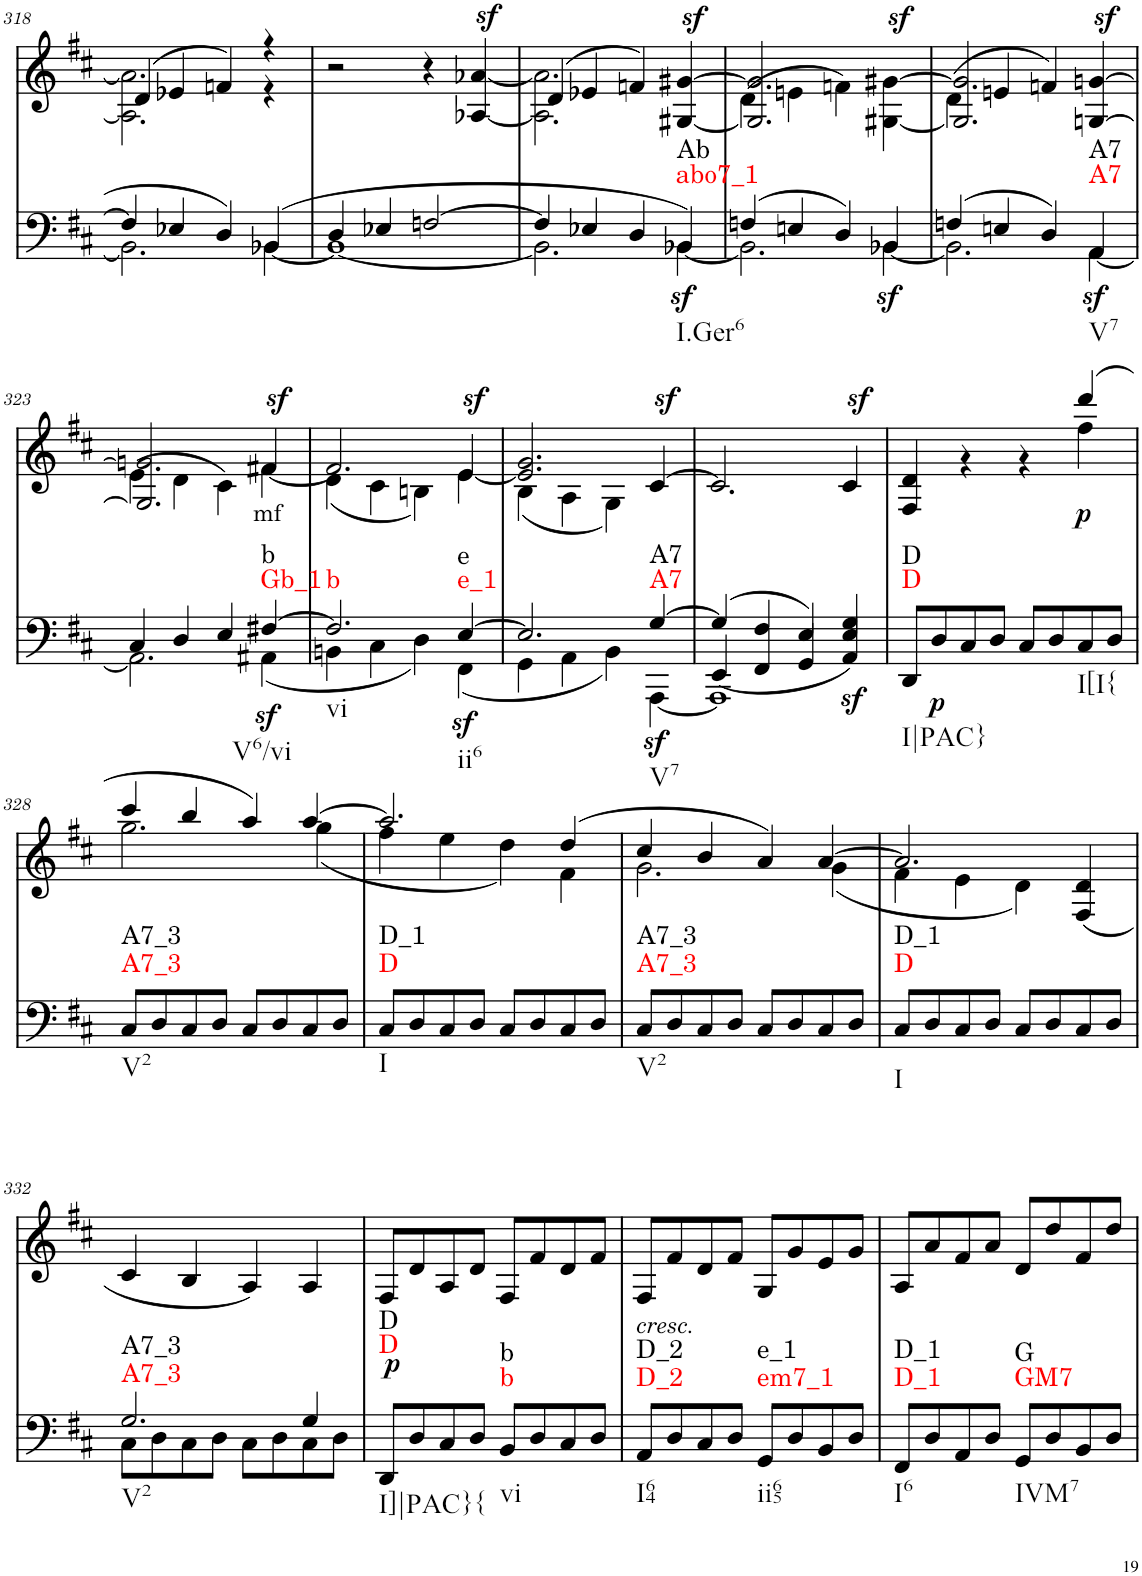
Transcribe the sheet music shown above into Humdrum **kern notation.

**kern	**dynam	**harte	**kern	**text	**dynam
*part2	*part2	*part2	*part1	*part1	*part1
*staff2	*staff2	*	*staff1	*staff1	*staff1
*I"piano	*	*	*I"piano	*	*
*I'Pno	*	*	*I'Pno	*	*
!!LO:PB:g=z
*clefF4	*	*	*clefG2	*	*
*k[f#c#]	*	*	*k[f#c#]	*	*
*M4/4	*	*	*M4/4	*	*
=318	=318	=318	=318	=318	=318
*^	*	*	*^	*	*
4F/]	2.BB-\]	.	.	(4d/	2.A-\] 2.a-\]	.	.
4E-X/	.	.	.	4e-X/	.	.	.
4D/	.	.	.	4fn/)	.	.	.
(4BB-X/	[4BB-\	.	.	4r	4r	.	.
*	*	*	*	*v	*v	*	*
=319	=319	=319	=319	=319	=319	=319
4D/	1BB-_	.	.	2r	.	.
4E-X/	.	.	.	.	.	.
[2Fn/	.	.	.	4r	.	.
.	.	.	.	[4A-X/z> [4a-X/z>	.	.
=320	=320	=320	=320	=320	=320	=320
*	*	*	*	*^	*	*
4F/]	2.BB-\]	.	.	(4d/	2.A-\] 2.a-\]	.	.
4E-X/	.	.	.	4e-X/	.	.	.
4D/	.	.	.	4fn/)	.	.	.
!	!	!LO:DY:b	!LO:H:n=1:kt=abo7_1	!	!	!	!LO:DY:a
!	!	!	!LO:H:n=2:kt=Ab	!	!	!	!
4BB-X/)	[4BB-\	sf	N N	4ryy	[<4G#X/ [4g#X/	.	sf
=321	=321	=321	=321	=321	=321	=321	=321
(4Fn/	2.BB-\]	.	.	(>4d\	2.G#/] 2.g#/]	.	.
4En/	.	.	.	4en\	.	.	.
4D/)	.	.	.	4fn\)	.	.	.
!	!	!LO:DY:b	!	!	!	!	!LO:DY:a
4BB-X/	[4BB-\	sf	.	4ryy	[4G#X\ [>4g#X\	.	sf
=322	=322	=322	=322	=322	=322	=322	=322
(4Fn/	2.BB-\]	.	.	(4d\	2.G#/] 2.g#/]	.	.
4En/	.	.	.	4en/	.	.	.
4D/)	.	.	.	4fn/)	.	.	.
!	!	!LO:DY:b	!LO:H:n=1:kt=A7	!	!	!	!LO:DY:a
!	!	!	!LO:H:n=2:kt=A7	!	!	!	!
4AA/	[4AA\	sf	N N	4ryy	[4Gn/ [4gn/	.	sf
!!LO:LB:g=z	!!
=323	=323	=323	=323	=323	=323	=323	=323
4C#/	2.AA\]	.	.	(>4e\	2.G/] 2.gn/]	.	.
4D/	.	.	.	4d\	.	.	.
4E/	.	.	.	4c#\)	.	.	.
!	!	!LO:DY:b	!LO:H:n=1:kt=Gb_1	!	!	!LO:LY:b	!LO:DY:a
!	!	!	!LO:H:n=2:kt=b	!	!	!	!
[4F#X/	(4AA#X\	sf	N N	4f#X/	[4f#\	mf	sf
=324	=324	=324	=324	=324	=324	=324	=324
!	!	!	!LO:H:kt=b	!	!	!	!
2.F#/]	4BBn\	.	N	2.f#/]	(4d\	.	.
.	4C#\	.	.	.	4c#\	.	.
.	4D\)	.	.	.	4Bn\)	.	.
!	!	!LO:DY:b	!LO:H:n=1:kt=e_1	!	!	!	!LO:DY:a
!	!	!	!LO:H:n=2:kt=e	!	!	!	!
[4E/	(4FF#\	sf	N N	4e/	[4e\	.	sf
=325	=325	=325	=325	=325	=325	=325	=325
2.E/]	4GG\	.	.	2.e/] 2.g/	(4B\	.	.
.	4AA\	.	.	.	4A\	.	.
.	4BB\)	.	.	.	4G\)	.	.
!	!	!LO:DY:b	!LO:H:n=1:kt=A7	!	!	!	!LO:DY:a
!	!	!	!LO:H:n=2:kt=A7	!	!	!	!
[4G/	[4AAA\	sf	N N	[4c#/	4ryy	.	sf
=326	=326	=326	=326	=326	=326	=326	=326
*	*^	*	*	*	*	*	*
(4G/]	(<4EE/	1AAA]	.	.	1ryy	2.c#/]	.	.
4F#/	4FF#/	.	.	.	.	.	.	.
4E/)	4GG/	.	.	.	.	.	.	.
!	!	!	!LO:DY:b	!	!	!	!	!LO:DY:a
4E/ 4G/	4AA/)	.	sf	.	.	4c#/	.	sf
*	*v	*v	*	*	*	*	*	*
=327	=327	=327	=327	=327	=327	=327	=327
!	!	!	!LO:H:n=1:kt=D	!	!	!	!
!	!	!	!LO:H:n=2:kt=D	!	!	!	!
*v	*v	*	*	*	*	*	*
8DD/L	.	N N	2.ryy	4F#/ 4d/	.	.
!	!LO:DY:b	!	!	!	!	!
8D/	p	.	.	.	.	.
8C#/	.	.	.	4r	.	.
8D/J	.	.	.	.	.	.
8C#/L	.	.	.	4r	.	.
8D/	.	.	.	.	.	.
!	!	!	!	!	!LO:LY:b	!LO:DY:b
8C#/	.	.	(4ddd/	4ff#\	p	p
8D/J	.	.	.	.	.	.
!!LO:LB:g=z	!!
=328	=328	=328	=328	=328	=328	=328
!	!	!LO:H:n=1:kt=A7_3	!	!	!	!
!	!	!LO:H:n=2:kt=A7_3	!	!	!	!
8C#/L	.	N N	4ccc#/	2.gg\	.	.
8D/	.	.	.	.	.	.
8C#/	.	.	4bb/	.	.	.
8D/J	.	.	.	.	.	.
8C#/L	.	.	4aa/)	.	.	.
8D/	.	.	.	.	.	.
8C#/	.	.	[4aa/	(4gg\	.	.
8D/J	.	.	.	.	.	.
=329	=329	=329	=329	=329	=329	=329
!	!	!LO:H:n=1:kt=D	!	!	!	!
!	!	!LO:H:n=2:kt=D_1	!	!	!	!
8C#/L	.	N N	2.aa/]	4ff#\	.	.
8D/	.	.	.	.	.	.
8C#/	.	.	.	4ee\	.	.
8D/J	.	.	.	.	.	.
8C#/L	.	.	.	4dd\)	.	.
8D/	.	.	.	.	.	.
8C#/	.	.	(4dd/	4f#\	.	.
8D/J	.	.	.	.	.	.
=330	=330	=330	=330	=330	=330	=330
!	!	!LO:H:n=1:kt=A7_3	!	!	!	!
!	!	!LO:H:n=2:kt=A7_3	!	!	!	!
8C#/L	.	N N	4cc#/	2.g\	.	.
8D/	.	.	.	.	.	.
8C#/	.	.	4b/	.	.	.
8D/J	.	.	.	.	.	.
8C#/L	.	.	4a/)	.	.	.
8D/	.	.	.	.	.	.
8C#/	.	.	[4a/	(4g\	.	.
8D/J	.	.	.	.	.	.
=331	=331	=331	=331	=331	=331	=331
!	!	!LO:H:n=1:kt=D	!	!	!	!
!	!	!LO:H:n=2:kt=D_1	!	!	!	!
8C#/L	.	N N	2.a/]	4f#\	.	.
8D/	.	.	.	.	.	.
8C#/	.	.	.	4e\	.	.
8D/J	.	.	.	.	.	.
8C#/L	.	.	.	4d\)	.	.
8D/	.	.	.	.	.	.
8C#/	.	.	4ryy	(4F#/ 4d/	.	.
8D/J	.	.	.	.	.	.
*	*	*	*v	*v	*	*
!!LO:LB:g=z
=332	=332	=332	=332	=332	=332
*^	*	*	*	*	*
!	!	!	!LO:H:n=1:kt=A7_3	!	!	!
!	!	!	!LO:H:n=2:kt=A7_3	!	!	!
2.G/	8C#\L	.	N N	4c#/	.	.
.	8D\	.	.	.	.	.
.	8C#\	.	.	4B/	.	.
.	8D\J	.	.	.	.	.
.	8C#\L	.	.	4A/)	.	.
.	8D\	.	.	.	.	.
4G/	8C#\	.	.	4A/	.	.
.	8D\J	.	.	.	.	.
=333	=333	=333	=333	=333	=333	=333
!	!	!LO:DY:a	!LO:H:n=1:kt=D	!	!LO:LY:b	!
!	!	!	!LO:H:n=2:kt=D	!	!	!
*v	*v	*	*	*	*	*
8DD/L	p	N N	8F#/L	p	.
8D/	.	.	8d/	.	.
8C#/	.	.	8A/	.	.
8D/J	.	.	8d/J	.	.
!	!	!LO:H:n=1:kt=b	!	!	!
!	!	!LO:H:n=2:kt=b	!	!	!
8BB/L	.	N N	8F#/L	.	.
8D/	.	.	8f#/	.	.
8C#/	.	.	8d/	.	.
8D/J	.	.	8f#/J	.	.
=334	=334	=334	=334	=334	=334
!	!	!	!LO:TX:b:i:t=cresc.	!	!
!	!	!LO:H:n=1:kt=D_2	!	!LO:LY:b	!
!	!	!LO:H:n=2:kt=D_2	!	!	!
8AA/L	.	N N	8F#/L	<	.
8D/	.	.	8f#/	.	.
8C#/	.	.	8d/	.	.
8D/J	.	.	8f#/J	.	.
!	!	!LO:H:n=1:kt=em7_1	!	!	!
!	!	!LO:H:n=2:kt=e_1	!	!	!
8GG/L	.	N N	8G/L	.	.
8D/	.	.	8g/	.	.
8BB/	.	.	8e/	.	.
8D/J	.	.	8g/J	.	.
=335	=335	=335	=335	=335	=335
!	!	!LO:H:n=1:kt=D_1	!	!	!
!	!	!LO:H:n=2:kt=D_1	!	!	!
8FF#/L	.	N N	8A/L	.	.
8D/	.	.	8a/	.	.
8AA/	.	.	8f#/	.	.
8D/J	.	.	8a/J	.	.
!	!	!LO:H:n=1:kt=GM7	!	!	!
!	!	!LO:H:n=2:kt=G	!	!	!
8GG/L	.	N N	8d/L	.	.
8D/	.	.	8dd/	.	.
8BB/	.	.	8f#/	.	.
8D/J	.	.	8dd/J	.	.
=	=	=	=	=	=
*-	*-	*-	*-	*-	*-
